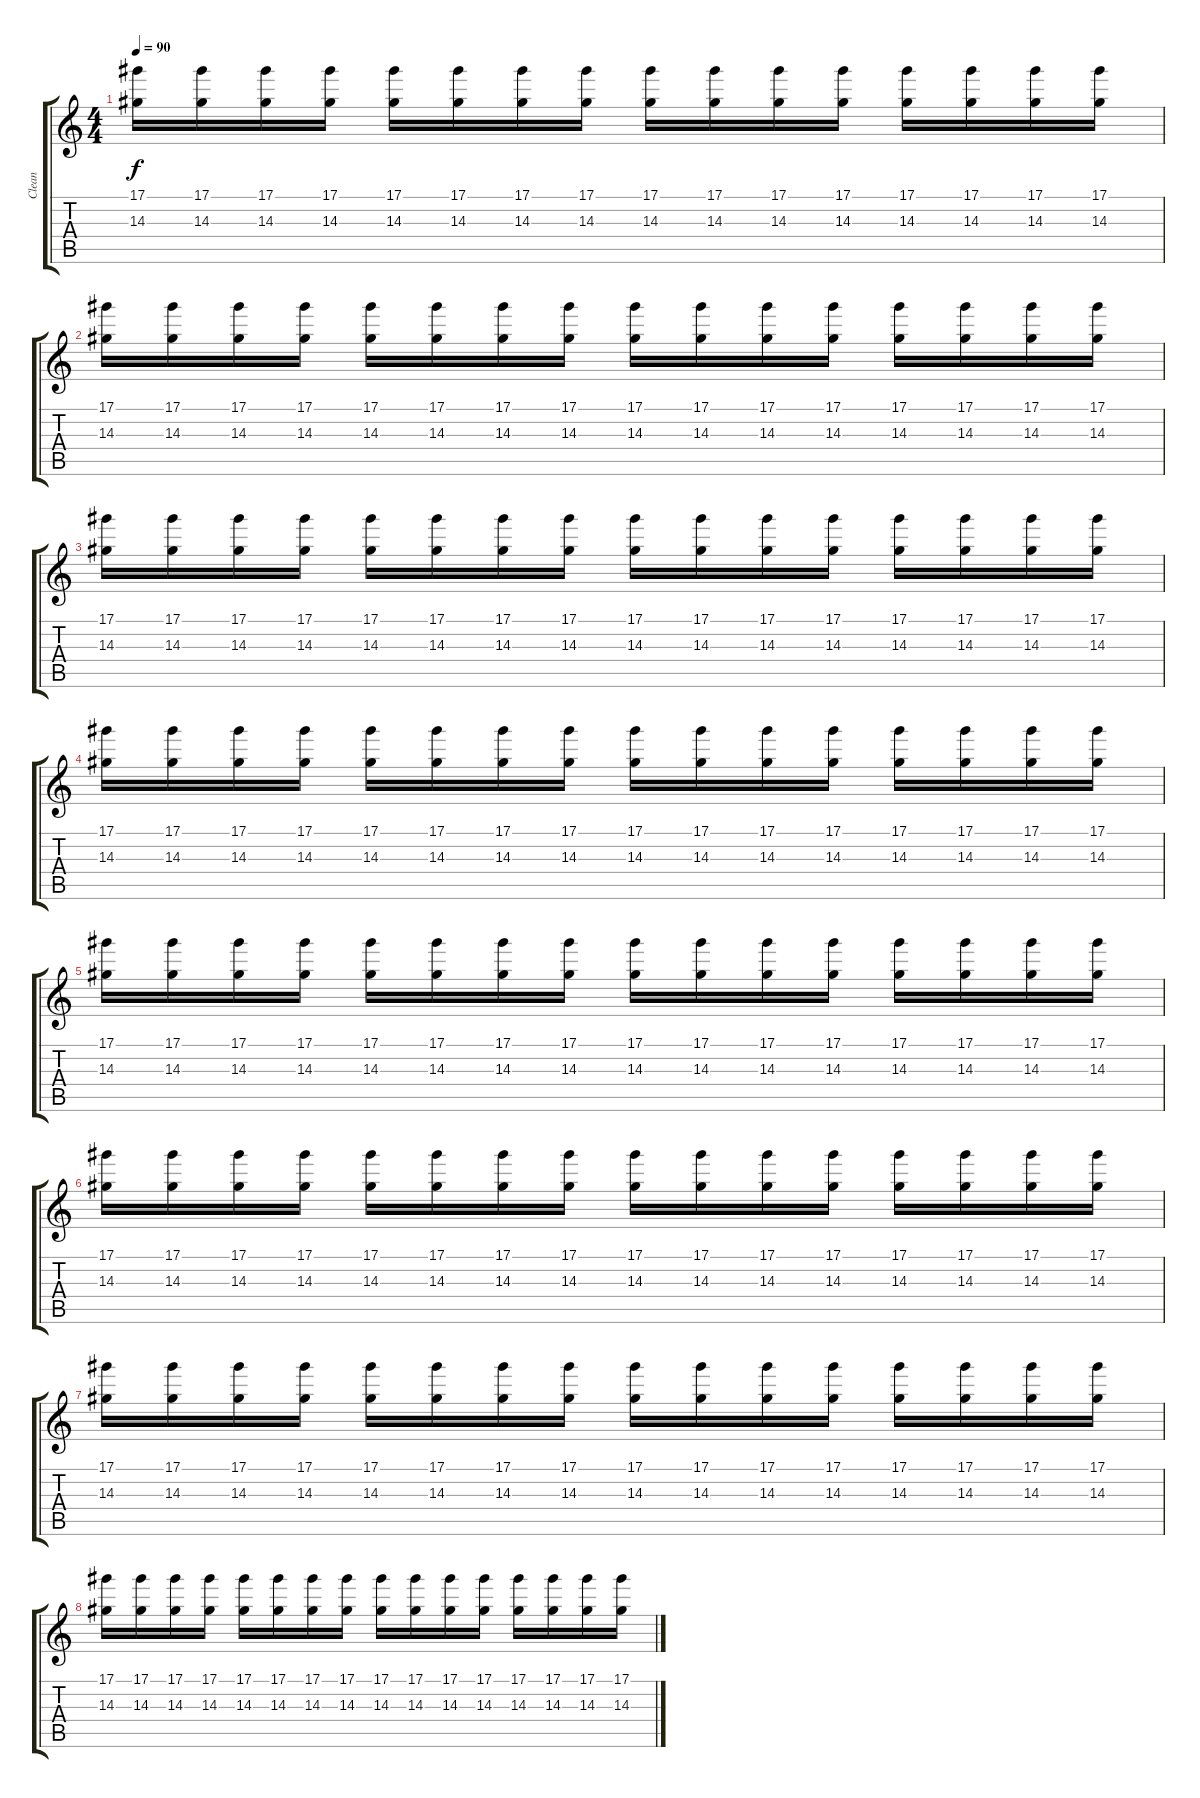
\track ("Clean" "Clean") {instrument electricguitarclean}
\staff {score tabs}
\tuning (Eb4 Bb3 Gb3 Db3 Ab2 Eb2) {hide}
\ts (4 4)
\tempo 90
\clef g2
\ks c
(17.1 14.3).16{dy f} (17.1 14.3).16 (17.1 14.3).16 (17.1 14.3).16 (17.1 14.3).16 (17.1 14.3).16 (17.1 14.3).16 (17.1 14.3).16 (17.1 14.3).16 (17.1 14.3).16 (17.1 14.3).16 (17.1 14.3).16 (17.1 14.3).16 (17.1 14.3).16 (17.1 14.3).16 (17.1 14.3).16 |
(17.1 14.3).16 (17.1 14.3).16 (17.1 14.3).16 (17.1 14.3).16 (17.1 14.3).16 (17.1 14.3).16 (17.1 14.3).16 (17.1 14.3).16 (17.1 14.3).16 (17.1 14.3).16 (17.1 14.3).16 (17.1 14.3).16 (17.1 14.3).16 (17.1 14.3).16 (17.1 14.3).16 (17.1 14.3).16 |
(17.1 14.3).16 (17.1 14.3).16 (17.1 14.3).16 (17.1 14.3).16 (17.1 14.3).16 (17.1 14.3).16 (17.1 14.3).16 (17.1 14.3).16 (17.1 14.3).16 (17.1 14.3).16 (17.1 14.3).16 (17.1 14.3).16 (17.1 14.3).16 (17.1 14.3).16 (17.1 14.3).16 (17.1 14.3).16 |
(17.1 14.3).16 (17.1 14.3).16 (17.1 14.3).16 (17.1 14.3).16 (17.1 14.3).16 (17.1 14.3).16 (17.1 14.3).16 (17.1 14.3).16 (17.1 14.3).16 (17.1 14.3).16 (17.1 14.3).16 (17.1 14.3).16 (17.1 14.3).16 (17.1 14.3).16 (17.1 14.3).16 (17.1 14.3).16 |
(17.1 14.3).16 (17.1 14.3).16 (17.1 14.3).16 (17.1 14.3).16 (17.1 14.3).16 (17.1 14.3).16 (17.1 14.3).16 (17.1 14.3).16 (17.1 14.3).16 (17.1 14.3).16 (17.1 14.3).16 (17.1 14.3).16 (17.1 14.3).16 (17.1 14.3).16 (17.1 14.3).16 (17.1 14.3).16 |
(17.1 14.3).16 (17.1 14.3).16 (17.1 14.3).16 (17.1 14.3).16 (17.1 14.3).16 (17.1 14.3).16 (17.1 14.3).16 (17.1 14.3).16 (17.1 14.3).16 (17.1 14.3).16 (17.1 14.3).16 (17.1 14.3).16 (17.1 14.3).16 (17.1 14.3).16 (17.1 14.3).16 (17.1 14.3).16 |
(17.1 14.3).16 (17.1 14.3).16 (17.1 14.3).16 (17.1 14.3).16 (17.1 14.3).16 (17.1 14.3).16 (17.1 14.3).16 (17.1 14.3).16 (17.1 14.3).16 (17.1 14.3).16 (17.1 14.3).16 (17.1 14.3).16 (17.1 14.3).16 (17.1 14.3).16 (17.1 14.3).16 (17.1 14.3).16 |
(17.1 14.3).16 (17.1 14.3).16 (17.1 14.3).16 (17.1 14.3).16 (17.1 14.3).16 (17.1 14.3).16 (17.1 14.3).16 (17.1 14.3).16 (17.1 14.3).16 (17.1 14.3).16 (17.1 14.3).16 (17.1 14.3).16 (17.1 14.3).16 (17.1 14.3).16 (17.1 14.3).16 (17.1 14.3).16
